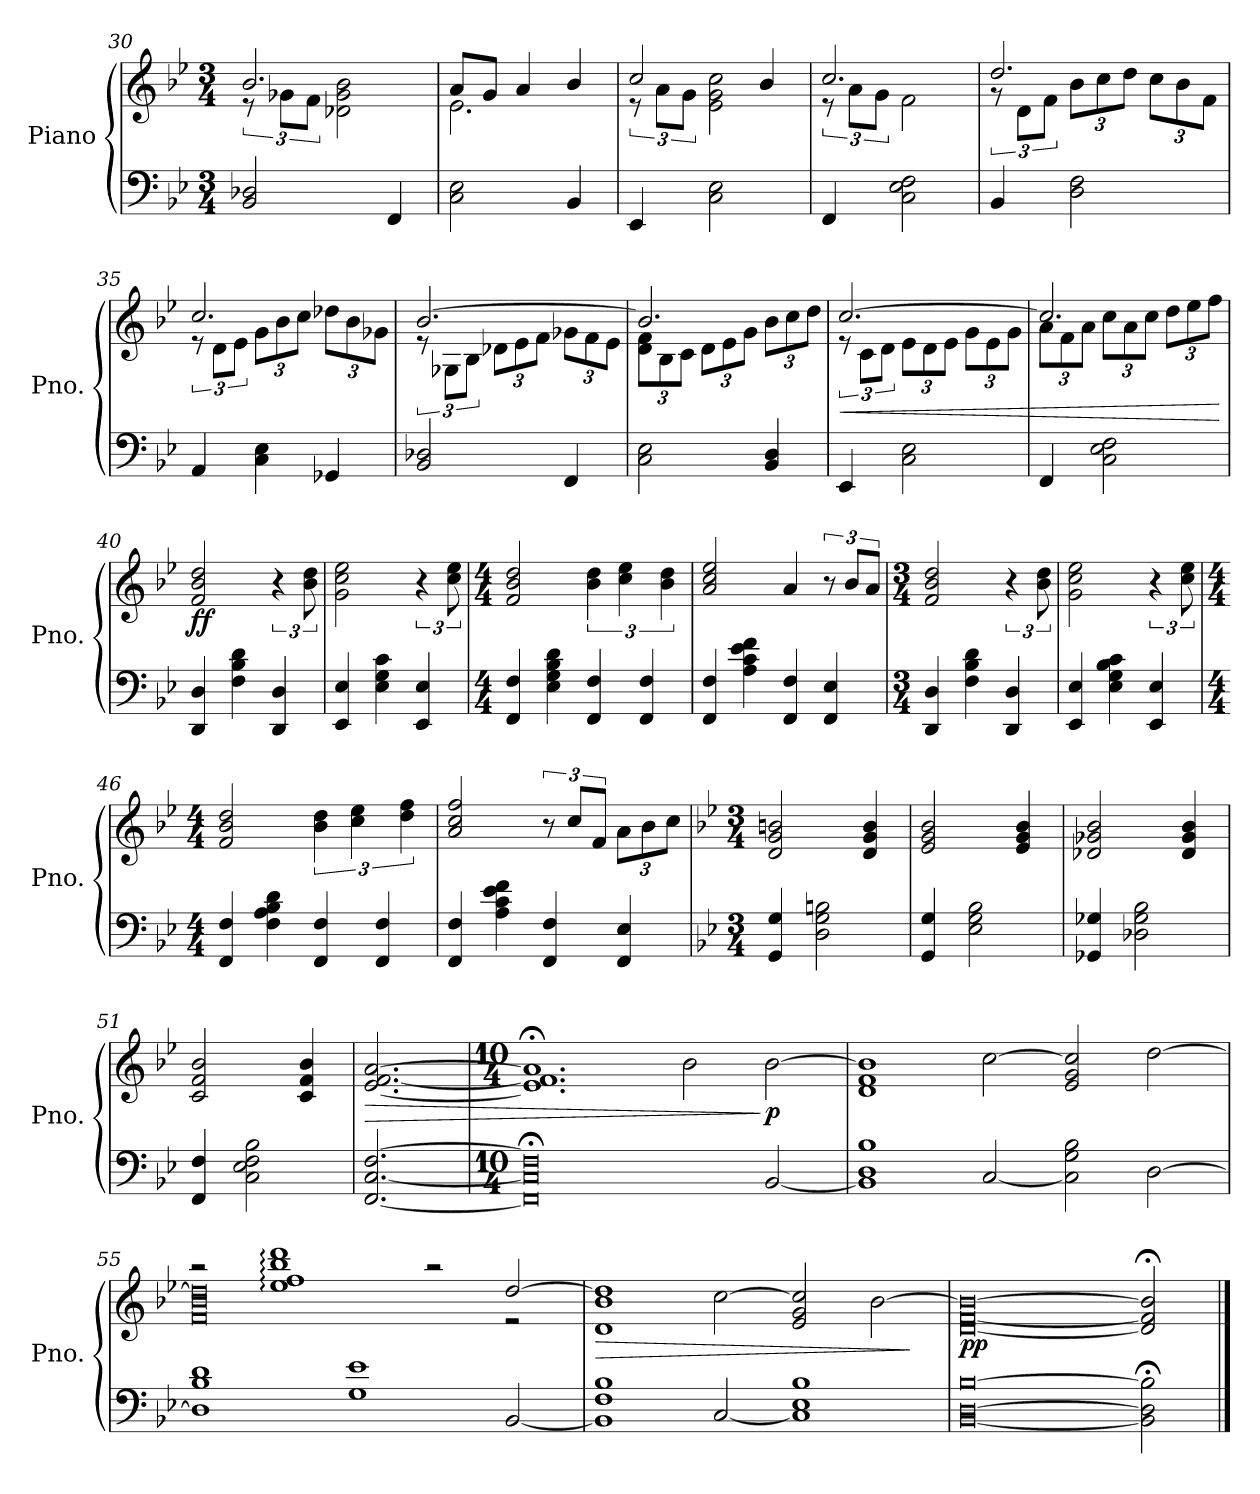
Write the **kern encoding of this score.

**kern	**kern	**dynam
*part1	*part1	*part1
*staff2	*staff1	*staff1/2
*I"Piano	*	*
*I'Pno.	*	*
*clefF4	*clefG2	*
*k[b-e-]	*k[b-e-]	*
*M3/4	*M3/4	*
=30	=30	=30
*	*^	*
2BB-/ 2D-X/	2.b-/	12r	.
.	.	12g-X\L	.
.	.	12f\J	.
.	.	2d-X\ 2g-\ 2b-\	.
4FF/	.	.	.
=31	=31	=31	=31
2C\ 2E-\	8a/L	2.e-\	.
.	8g/J	.	.
.	4a/	.	.
4BB-/	4b-/	.	.
=32	=32	=32	=32
4EE-/	2cc/	12r	.
.	.	12a\L	.
.	.	12g\J	.
2C\ 2E-\	.	2e-\ 2g\ 2cc\	.
.	4b-/	.	.
=33	=33	=33	=33
4FF/	2.cc/	12r	.
.	.	12a\L	.
.	.	12g\J	.
2C\ 2E-\ 2F\	.	2f\	.
!!LO:LB:g=z	!!
=34	=34	=34	=34
4BB-/	2.dd/	12r	.
.	.	12d\L	.
.	.	12f\J	.
*	*	*Xbrackettup	*
2D\ 2F\	.	12b-\L	.
.	.	12cc\	.
.	.	12dd\J	.
.	.	12cc\L	.
.	.	12b-\	.
.	.	12f\J	.
=35	=35	=35	=35
*	*	*brackettup	*
4AA/	2.cc/	12r	.
.	.	12d\L	.
.	.	12e-\J	.
*	*	*Xbrackettup	*
4C\ 4E-\	.	12g\L	.
.	.	12b-\	.
.	.	12cc\J	.
4GG-X/	.	12dd-X\L	.
.	.	12b-\	.
.	.	12g-X\J	.
=36	=36	=36	=36
*	*	*brackettup	*
2BB-/ 2D-X/	[2.b-/	12r	.
.	.	12G-X\L	.
.	.	12B-\J	.
*	*	*Xbrackettup	*
.	.	12d-X\L	.
.	.	12e-\	.
.	.	12f\J	.
4FF/	.	12g-X\L	.
.	.	12f\	.
.	.	12e-\J	.
!!LO:LB:g=z	!!
=37	=37	=37	=37
2C\ 2E-\	2.b-/]	12d\ 12f\L	.
.	.	12B-\	.
.	.	12c\J	.
.	.	12d\L	.
.	.	12e-\	.
.	.	12g\J	.
4BB-/ 4D/	.	12b-\L	.
.	.	12cc\	.
.	.	12dd\J	.
=38	=38	=38	=38
!	!	!	!LO:HP:b
*	*	*brackettup	*
4EE-/	[2.cc/	12r	<
.	.	12c\L	.
.	.	12d\J	.
*	*	*Xbrackettup	*
2C\ 2E-\	.	12e-\L	.
.	.	12d\	.
.	.	12e-\J	.
.	.	12g\L	.
.	.	12e-\	.
.	.	12g\J	.
=39	=39	=39	=39
4FF/	2.cc/]	12a\L	.
.	.	12f\	.
.	.	12a\J	.
2C\ 2E-\ 2F\	.	12cc\L	.
.	.	12a\	.
.	.	12cc\J	.
.	.	12dd\L	.
.	.	12ee-\	.
.	.	12ff\J	.
*	*v	*v	*
.	.	[
!!LO:LB:g=z
=40	=40	=40
!	!	!LO:DY:b
4DD/ 4D/	2f/ 2b-/ 2dd/	ff
4F\ 4B-\ 4d\	.	.
*	*brackettup	*
4DD/ 4D/	6r	.
.	12b-\ 12dd\	.
=41	=41	=41
4EE-/ 4E-/	2g\ 2cc\ 2ee-\	.
4E-\ 4G\ 4c\	.	.
4EE-/ 4E-/	6r	.
.	12cc\ 12ee-\	.
=42	=42	=42
*M4/4	*M4/4	*
4FF/ 4F/	2f/ 2b-/ 2dd/	.
4E-\ 4G\ 4B-\ 4d\	.	.
4FF/ 4F/	6b-\ 6dd\	.
.	6cc\ 6ee-\	.
4FF/ 4F/	.	.
.	6b-\ 6dd\	.
=43	=43	=43
4FF/ 4F/	2a/ 2cc/ 2ee-/	.
4A\ 4c\ 4e-\ 4f\	.	.
4FF/ 4F/	4a/	.
4FF/ 4E-/	12r	.
.	12b-/L	.
.	12a/J	.
!!LO:LB:g=z
=44	=44	=44
*M3/4	*M3/4	*
4DD/ 4D/	2f/ 2b-/ 2dd/	.
4F\ 4B-\ 4d\	.	.
4DD/ 4D/	6r	.
.	12b-\ 12dd\	.
=45	=45	=45
4EE-/ 4E-/	2g\ 2cc\ 2ee-\	.
4E-\ 4G\ 4B-\ 4c\	.	.
4EE-/ 4E-/	6r	.
.	12cc\ 12ee-\	.
=46	=46	=46
*M4/4	*M4/4	*
4FF/ 4F/	2f/ 2b-/ 2dd/	.
4F\ 4A\ 4B-\ 4d\	.	.
4FF/ 4F/	6b-\ 6dd\	.
.	6cc\ 6ee-\	.
4FF/ 4F/	.	.
.	6dd\ 6ff\	.
=47	=47	=47
4FF/ 4F/	2a/ 2cc/ 2ff/	.
4A\ 4c\ 4e-\ 4f\	.	.
4FF/ 4F/	12r	.
.	12cc/L	.
.	12f/J	.
*	*Xbrackettup	*
4FF/ 4E-/	12a\L	.
.	12b-\	.
.	12cc\J	.
!!LO:LB:g=z
=48	=48	=48
*k[b-e-]	*k[b-e-]	*
*M3/4	*M3/4	*
4GG/ 4G/	2d/ 2g/ 2bn/	.
2D\ 2G\ 2Bn\	.	.
.	4d/ 4g/ 4b/	.
=49	=49	=49
4GG/ 4G/	2e-/ 2g/ 2b-/	.
2E-\ 2G\ 2B-\	.	.
.	4e-/ 4g/ 4b-/	.
=50	=50	=50
4GG-X/ 4G-X/	2d-X/ 2g-X/ 2b-/	.
2D-X\ 2G-\ 2B-\	.	.
.	4d-/ 4g-/ 4b-/	.
=51	=51	=51
4FF/ 4F/	2c/ 2f/ 2b-/	.
2C\ 2E-\ 2F\ 2B-\	.	.
.	4c/ 4f/ 4b-/	.
=52	=52	=52
!	!	!LO:HP:b
[2.FF/ [2.C/ [2.F/	[2.e-/ [2.f/ [2.a/	>
=53	=53	=53
*M10/4	*M10/4	*
0FF];< 0C];< 0F];<	1.e-];< 1.f];< 1.a];<	.
.	2b-\	.
!	!	!LO:DY:n=1:b
[2BB-/	[2b-\	] p
!!LO:LB:g=z
=54	=54	=54
1BB-] 1D 1B-	1d 1f 1b-]	.
[2C/	[2cc\	.
2C\] 2G\ 2B-\	2e-/ 2g/ 2cc/]	.
[2D\	[2dd\	.
=55	=55	=55
*	*^	*
1D] 1B- 1d	2r	0f 0b- 0dd]	.
.	1ee-: 1ff: 1bb-: 1ddd:	.	.
1G 1e-	.	.	.
.	2r	.	.
[2BB-/	[2dd/	2r	.
=56	=56	=56	=56
!	!	!	!LO:HP:b
*	*v	*v	*
1BB-] 1F 1B-	1d 1b- 1dd]	>
[2C/	[2cc\	.
1C] 1E- 1B-	2e-/ 2g/ 2cc/]	.
.	[2b-\	.
.	.	]
=57	=57	=57
!	!	!LO:DY:b
[0BB- [0D [0B-	[0d [0f 0b-_	pp
2BB-\];< 2D\];< 2B-\];<	2d/];< 2f/];< 2b-/];<	.
==	==	==
*-	*-	*-
